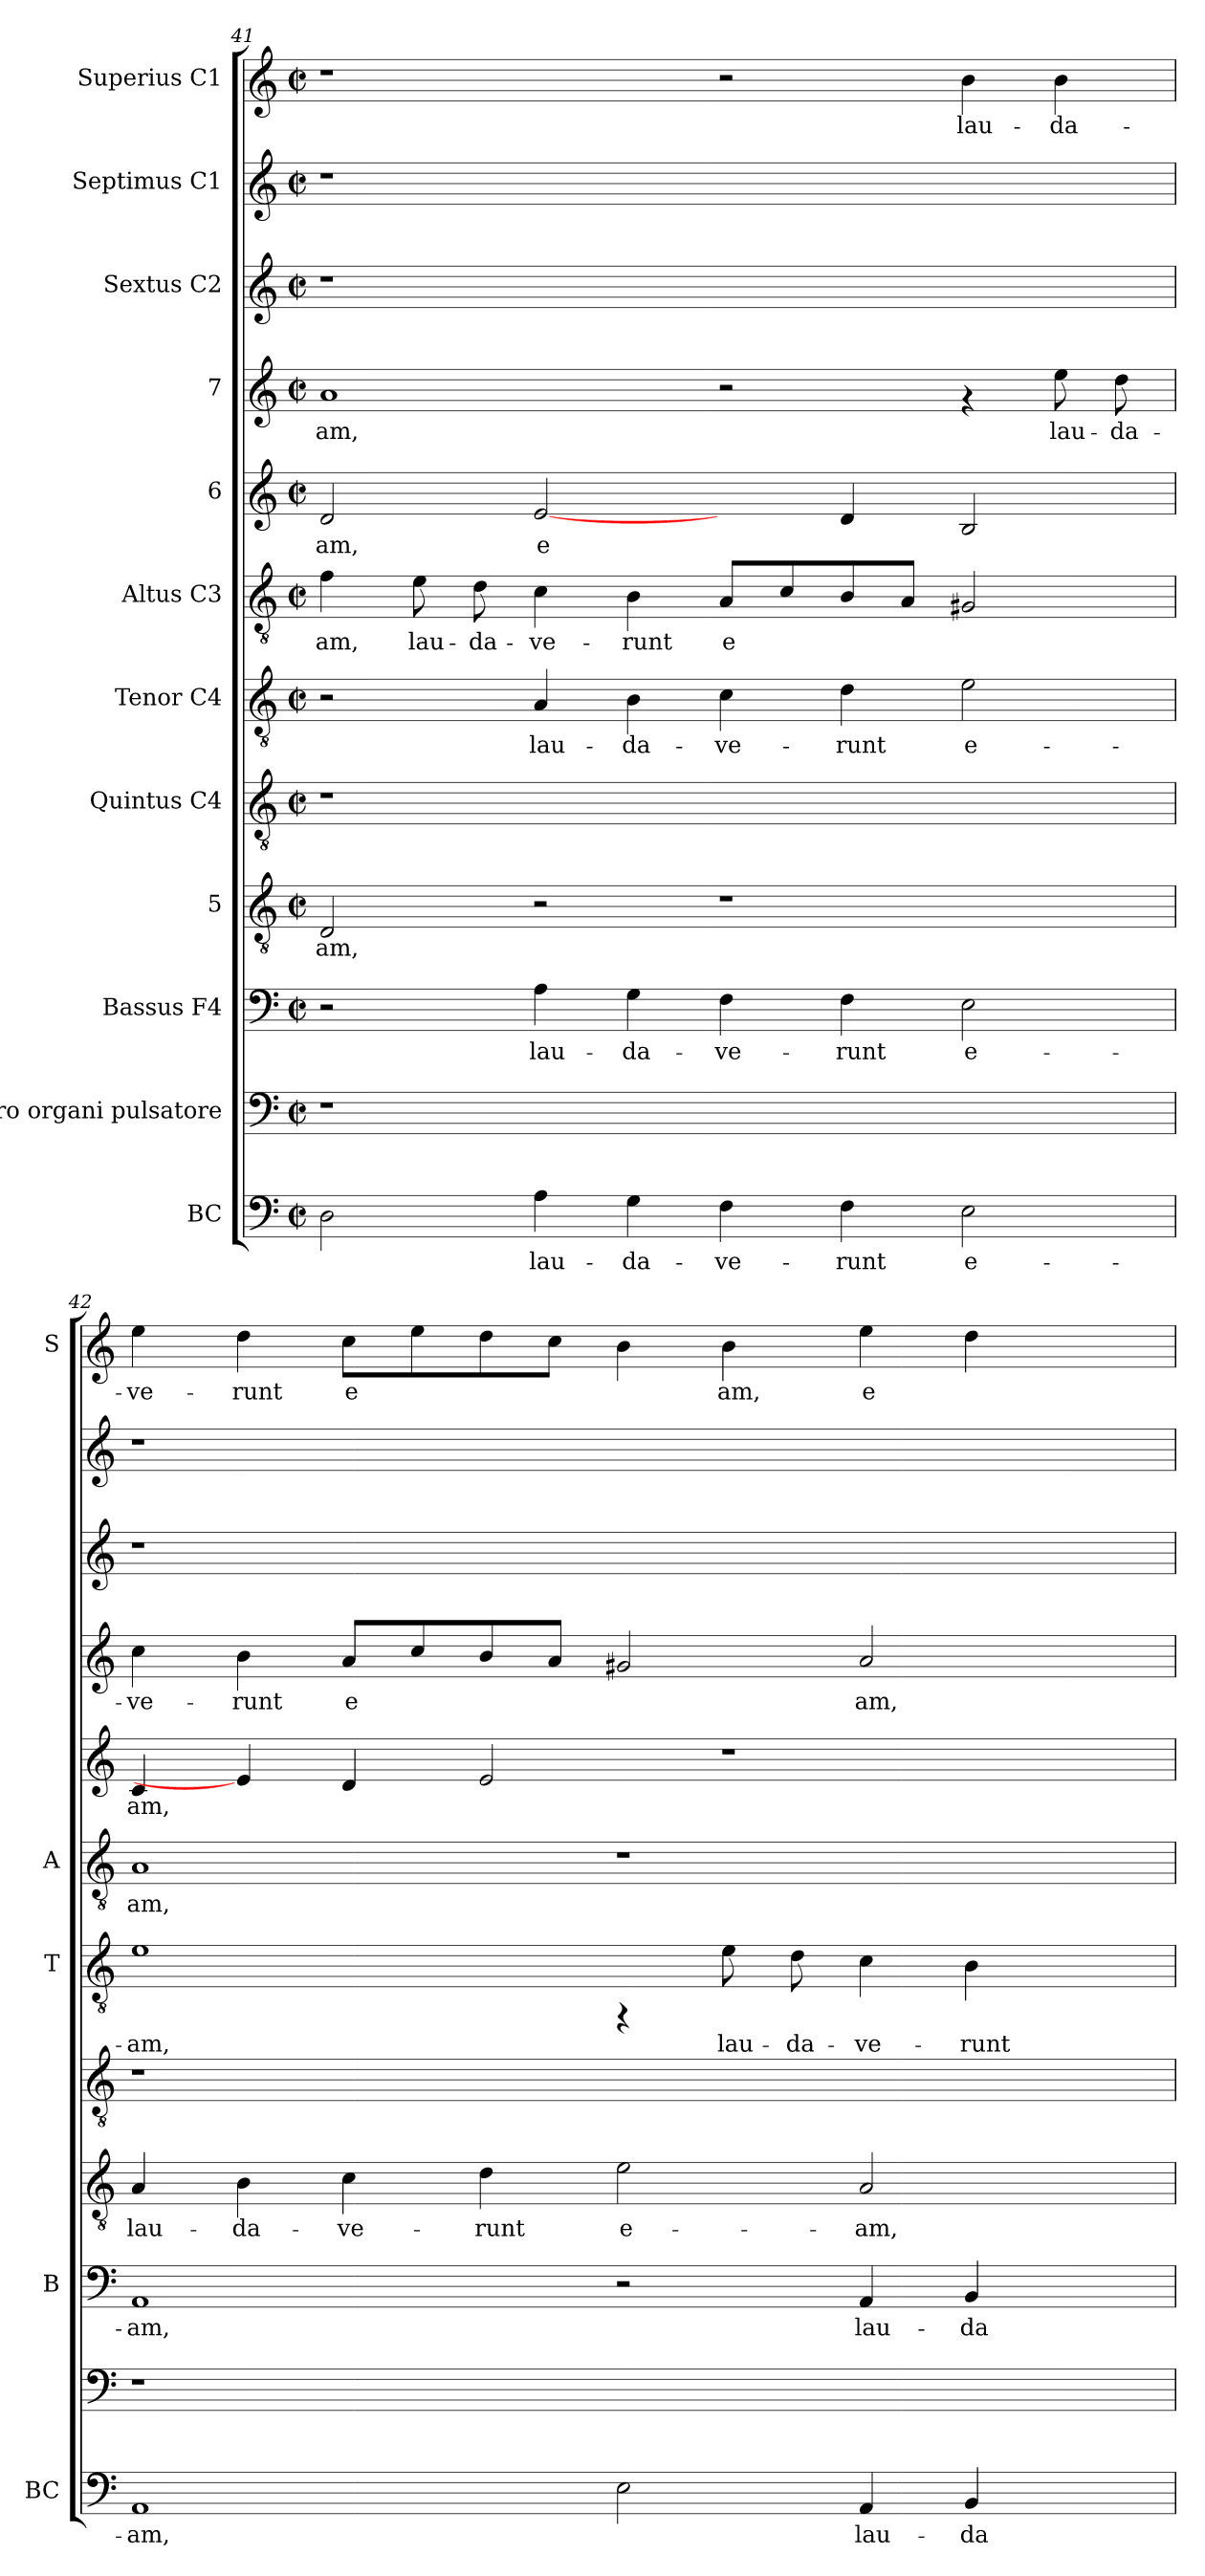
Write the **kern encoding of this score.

**kern	**text	**kern	**kern	**text	**kern	**text	**kern	**kern	**text	**kern	**text	**kern	**text	**kern	**text	**kern	**kern	**kern	**text
*part12	*part12	*part11	*part10	*part10	*part9	*part9	*part8	*part7	*part7	*part6	*part6	*part5	*part5	*part4	*part4	*part3	*part2	*part1	*part1
*staff12	*staff12	*staff11	*staff10	*staff10	*staff9	*staff9	*staff8	*staff7	*staff7	*staff6	*staff6	*staff5	*staff5	*staff4	*staff4	*staff3	*staff2	*staff1	*staff1
*I"BC	*	*I"pro organi  pulsatore	*I"Bassus  F4	*	*I"5	*	*I"Quintus  C4	*I"Tenor  C4	*	*I"Altus  C3	*	*I"6	*	*I"7	*	*I"Sextus  C2	*I"Septimus  C1	*I"Superius  C1	*
*I'BC	*	*	*I'B	*	*	*	*	*I'T	*	*I'A	*	*	*	*	*	*	*	*I'S	*
*clefF4	*	*clefF4	*clefF4	*	*clefGv2	*	*clefGv2	*clefGv2	*	*clefGv2	*	*clefG2	*	*clefG2	*	*clefG2	*clefG2	*clefG2	*
*k[]	*	*k[]	*k[]	*	*k[]	*	*k[]	*k[]	*	*k[]	*	*k[]	*	*k[]	*	*k[]	*k[]	*k[]	*
*C:	*	*C:	*C:	*	*C:	*	*C:	*C:	*	*C:	*	*C:	*	*C:	*	*C:	*C:	*C:	*
*M2/2	*	*M2/2	*M2/2	*	*M2/2	*	*M2/2	*M2/2	*	*M2/2	*	*M2/2	*	*M2/2	*	*M2/2	*M2/2	*M2/2	*
*met(c|)	*	*met(c|)	*met(c|)	*	*met(c|)	*	*met(c|)	*met(c|)	*	*met(c|)	*	*met(c|)	*	*met(c|)	*	*met(c|)	*met(c|)	*met(c|)	*
=41	=41	=41	=41	=41	=41	=41	=41	=41	=41	=41	=41	=41	=41	=41	=41	=41	=41	=41	=41
!	!LO:LY:a:cj	!	!	!	!	!LO:LY:b:cj	!	!	!	!	!LO:LY:b:cj	!	!LO:LY:b:cj	!	!LO:LY:b:cj	!	!	!	!
2D\	.	1r	2r	.	2D/	-am,	1r	2r	.	4f\	-am,	2d/	-am,	1a	-am,	1r	1r	1r	.
!	!	!	!	!	!	!	!	!	!	!	!LO:LY:b:cj	!	!	!	!	!	!	!	!
.	.	.	.	.	.	.	.	.	.	8e\	lau-	.	.	.	.	.	.	.	.
!	!	!	!	!	!	!	!	!	!	!	!LO:LY:b:cj	!	!	!	!	!	!	!	!
.	.	.	.	.	.	.	.	.	.	8d\	-da-	.	.	.	.	.	.	.	.
!	!LO:LY:a:cj	!	!	!LO:LY:b:cj	!	!	!	!	!LO:LY:b:cj	!	!LO:LY:b:cj	!	!LO:LY:b:cj	!	!	!	!	!	!
4A\	lau-	.	4A\	lau-	2r	.	.	4A/	lau-	4c\	-ve-	[2e/	e-	.	.	.	.	.	.
!	!LO:LY:a:cj	!	!	!LO:LY:b:cj	!	!	!	!	!LO:LY:b:cj	!	!LO:LY:b:cj	!	!	!	!	!	!	!	!
4G\	-da-	.	4G\	-da-	.	.	.	4B\	-da-	4B\	-runt	.	.	.	.	.	.	.	.
!	!LO:LY:a:cj	!	!	!LO:LY:b:cj	!	!	!	!	!LO:LY:b:cj	!	!LO:LY:b:cj	!	!	!	!	!	!	!	!
4F\	-ve-	1ryy	4F\	-ve-	1r	.	1ryy	4c\	-ve-	8A/L	e-	4ryy	.	2r	.	1ryy	1ryy	2r	.
!	!	!	!	!	!	!	!	!	!	!	!LO:LY:b:cj	!	!	!	!	!	!	!	!
.	.	.	.	.	.	.	.	.	.	8c/	--	.	.	.	.	.	.	.	.
!	!LO:LY:a:cj	!	!	!LO:LY:b:cj	!	!	!	!	!LO:LY:b:cj	!	!LO:LY:b:cj	!	!LO:LY:b:cj	!	!	!	!	!	!
4F\	-runt	.	4F\	-runt	.	.	.	4d\	-runt	8B/	--	4d/	--	.	.	.	.	.	.
!	!	!	!	!	!	!	!	!	!	!	!LO:LY:b:cj	!	!	!	!	!	!	!	!
.	.	.	.	.	.	.	.	.	.	8A/J	--	.	.	.	.	.	.	.	.
!	!LO:LY:a:cj	!	!	!LO:LY:b:cj	!	!	!	!	!LO:LY:b:cj	!	!LO:LY:b:cj	!	!LO:LY:b:cj	!	!	!	!	!	!LO:LY:b:cj
2E\	e-	.	2E\	e-	.	.	.	2e\	e-	2G#X/	--	2B/	--	4rf	.	.	.	4b\	lau-
!	!	!	!	!	!	!	!	!	!	!	!	!	!	!	!LO:LY:b:cj	!	!	!	!LO:LY:b:cj
.	.	.	.	.	.	.	.	.	.	.	.	.	.	8ee\	lau-	.	.	4b\	-da-
!	!	!	!	!	!	!	!	!	!	!	!	!	!	!	!LO:LY:b:cj	!	!	!	!
.	.	.	.	.	.	.	.	.	.	.	.	.	.	8dd\	-da-	.	.	.	.
!!LO:PB:g=z
=42	=42	=42	=42	=42	=42	=42	=42	=42	=42	=42	=42	=42	=42	=42	=42	=42	=42	=42	=42
!	!LO:LY:a:cj	!	!	!LO:LY:b:cj	!	!LO:LY:b:cj	!	!	!LO:LY:b:cj	!	!LO:LY:b:cj	!	!LO:LY:b:cj	!	!LO:LY:b:cj	!	!	!	!LO:LY:b:cj
1AA	-am,	1r	1AA	-am,	4A/	lau-	1r	1e	-am,	1A	-am,	4c/	-am,	4cc\	-ve-	1r	1r	4ee\	-ve-
!	!	!	!	!	!	!LO:LY:b:cj	!	!	!	!	!	!	!	!	!LO:LY:b:cj	!	!	!	!LO:LY:b:cj
.	.	.	.	.	4B\	-da-	.	.	.	.	.	4e/]	.	4b\	-runt	.	.	4dd\	-runt
!	!	!	!	!	!	!LO:LY:b:cj	!	!	!	!	!	!	!LO:LY:b:cj	!	!LO:LY:b:cj	!	!	!	!LO:LY:b:cj
.	.	.	.	.	4c\	-ve-	.	.	.	.	.	4d/	.	8a/L	e-	.	.	8cc\L	e-
!	!	!	!	!	!	!	!	!	!	!	!	!	!	!	!LO:LY:b:cj	!	!	!	!LO:LY:b:cj
.	.	.	.	.	.	.	.	.	.	.	.	.	.	8cc/	--	.	.	8ee\	--
!	!	!	!	!	!	!LO:LY:b:cj	!	!	!	!	!	!	!LO:LY:b:cj	!	!LO:LY:b:cj	!	!	!	!LO:LY:b:cj
.	.	.	.	.	4d\	-runt	.	.	.	.	.	2e/	.	8b/	--	.	.	8dd\	--
!	!	!	!	!	!	!	!	!	!	!	!	!	!	!	!LO:LY:b:cj	!	!	!	!LO:LY:b:cj
.	.	.	.	.	.	.	.	.	.	.	.	.	.	8a/J	--	.	.	8cc\J	--
!	!LO:LY:a:cj	!	!	!	!	!LO:LY:b:cj	!	!	!	!	!	!	!	!	!LO:LY:b:cj	!	!	!	!LO:LY:b:cj
2E\	.	1ryy	2r	.	2e\	e-	1ryy	4rFF	.	1r	.	.	.	2g#X/	--	1ryy	1ryy	4b\	--
!	!	!	!	!	!	!	!	!	!LO:LY:b:cj	!	!	!	!	!	!	!	!	!	!LO:LY:b:cj
.	.	.	.	.	.	.	.	8e\	lau-	.	.	1r	.	.	.	.	.	4b\	-am,
!	!	!	!	!	!	!	!	!	!LO:LY:b:cj	!	!	!	!	!	!	!	!	!	!
.	.	.	.	.	.	.	.	8d\	-da-	.	.	.	.	.	.	.	.	.	.
!	!LO:LY:a:cj	!	!	!LO:LY:b:cj	!	!LO:LY:b:cj	!	!	!LO:LY:b:cj	!	!	!	!	!	!LO:LY:b:cj	!	!	!	!LO:LY:b:cj
4AA/	lau-	.	4AA/	lau-	2A/	-am,	.	4c\	-ve-	.	.	.	.	2a/	-am,	.	.	4ee\	e-
!	!LO:LY:a:cj	!	!	!LO:LY:b:cj	!	!	!	!	!LO:LY:b:cj	!	!	!	!	!	!	!	!	!	!LO:LY:b:cj
4BB/	-da-	.	4BB/	-da-	.	.	.	4B\	-runt	.	.	.	.	.	.	.	.	4dd\	--
4ryy	.	4ryy	4ryy	.	4ryy	.	4ryy	4ryy	.	4ryy	.	.	.	4ryy	.	4ryy	4ryy	4ryy	.
=	=	=	=	=	=	=	=	=	=	=	=	=	=	=	=	=	=	=	=
*-	*-	*-	*-	*-	*-	*-	*-	*-	*-	*-	*-	*-	*-	*-	*-	*-	*-	*-	*-
